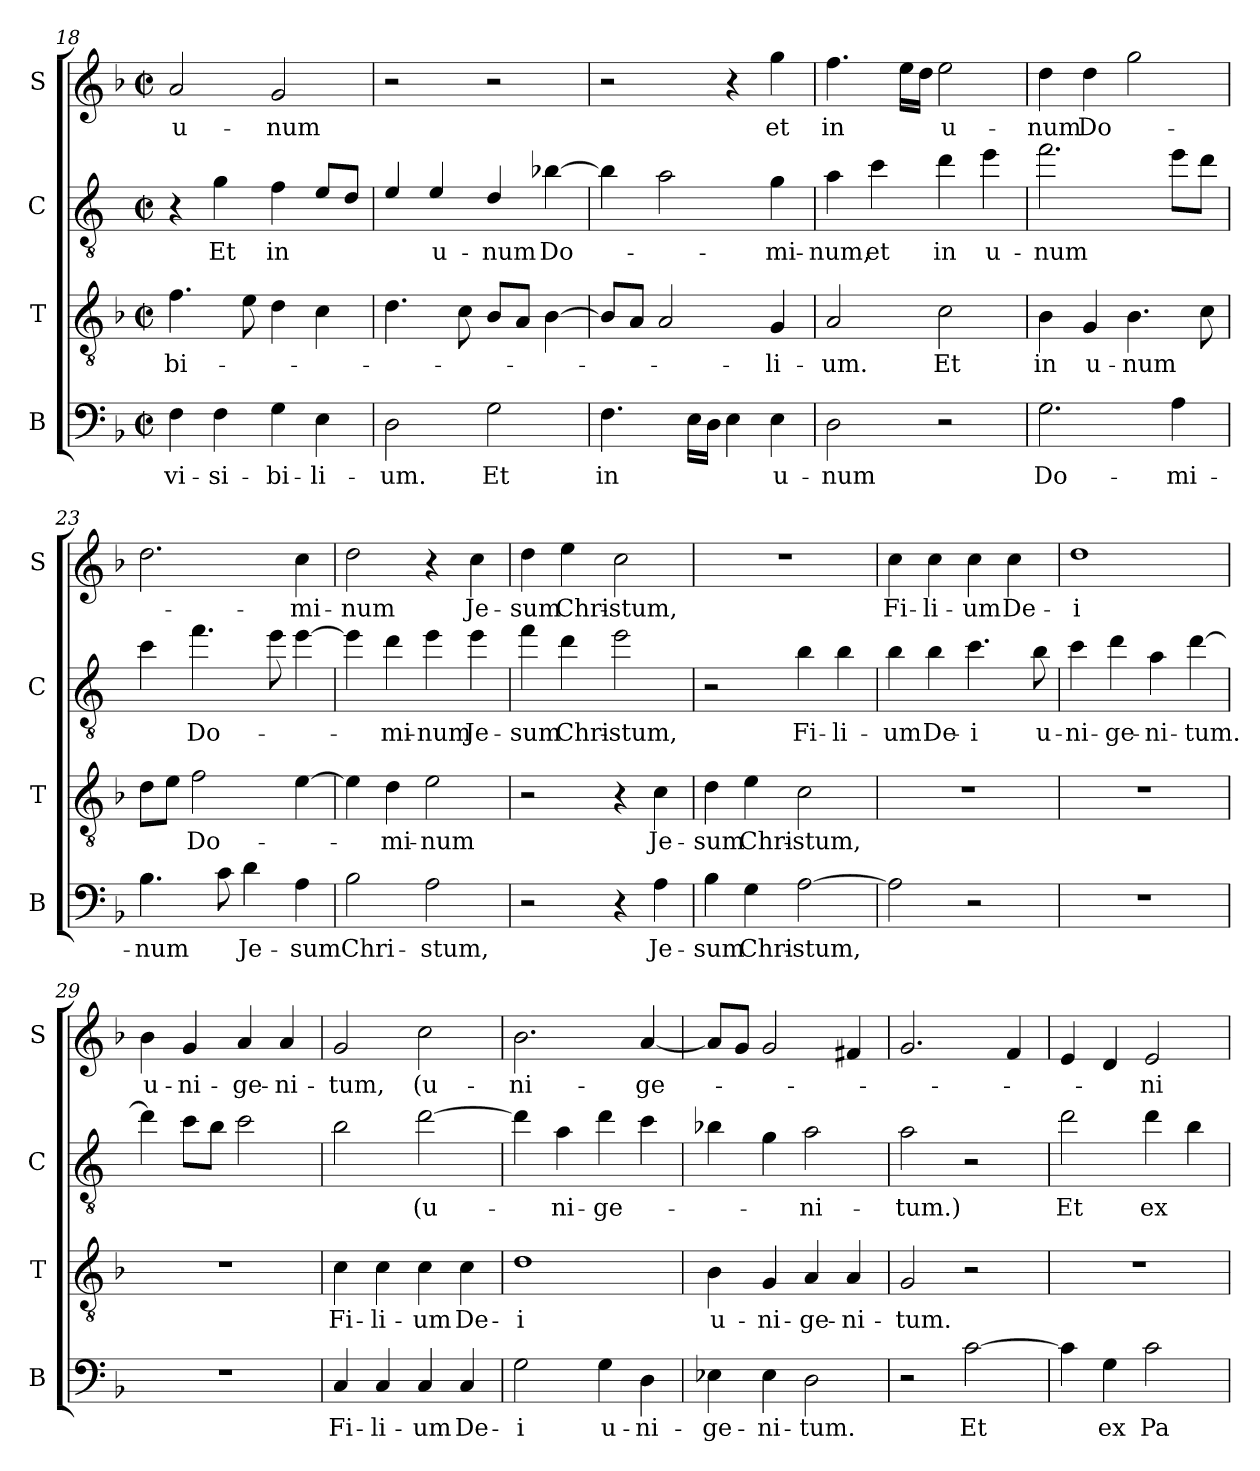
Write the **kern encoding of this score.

**kern	**text	**kern	**text	**kern	**text	**kern	**text
*part4	*part4	*part3	*part3	*part2	*part2	*part1	*part1
*staff4	*staff4	*staff3	*staff3	*staff2	*staff2	*staff1	*staff1
*I"B	*	*I"T	*	*I"C	*	*I"S	*
*I'B	*	*I'T	*	*I'C	*	*I'S	*
!!LO:LB:g=z
*clefF4	*	*clefGv2	*	*clefGv2	*	*clefG2	*
*	*	*	*	*ITrd4c7	*	*	*
*k[b-]	*	*k[b-]	*	*k[b-]	*	*k[b-]	*
*M2/2	*	*M2/2	*	*M2/2	*	*M2/2	*
*met(c|)	*	*met(c|)	*	*met(c|)	*	*met(c|)	*
=18	=18	=18	=18	=18	=18	=18	=18
!	!LO:LY:b	!	!LO:LY:b	!	!	!	!LO:LY:b
4F\	-vi-	4.f\	-bi-	4r	.	2a/	u-
!	!LO:LY:b	!	!	!	!LO:LY:b	!	!
4F\	-si-	.	.	4c\	Et	.	.
.	.	8e\	.	.	.	.	.
!	!LO:LY:b	!	!	!	!LO:LY:b	!	!LO:LY:b
4G\	-bi-	4d\	.	4B-\	in	2g/	-num
!	!LO:LY:b	!	!	!	!	!	!
4E\	-li-	4c\	.	8A/L	.	.	.
.	.	.	.	8G/J	.	.	.
=19	=19	=19	=19	=19	=19	=19	=19
!	!LO:LY:b	!	!	!	!	!	!
2D\	-um.	4.d\	.	4A/	.	2r	.
!	!	!	!	!	!LO:LY:b	!	!
.	.	.	.	4A/	u-	.	.
.	.	8c\	.	.	.	.	.
!	!LO:LY:b	!	!	!	!LO:LY:b	!	!
2G\	Et	8B-/L	.	4G/	-num	2r	.
.	.	8A/J	.	.	.	.	.
!	!	!	!	!	!LO:LY:b	!	!
.	.	[4B-\	.	[4e-X\	Do-	.	.
=20	=20	=20	=20	=20	=20	=20	=20
!	!LO:LY:b	!	!	!	!	!	!
4.F\	in	8B-/L]	.	4e-\]	.	2r	.
.	.	8A/J	.	.	.	.	.
.	.	2A/	.	2d\	.	.	.
16E\LL	.	.	.	.	.	.	.
16D\JJ	.	.	.	.	.	.	.
4E\	.	.	.	.	.	4r	.
!	!LO:LY:b	!	!LO:LY:b	!	!LO:LY:b	!	!LO:LY:b
4E\	u-	4G/	-li-	4c\	-mi-	4gg\	et
=21	=21	=21	=21	=21	=21	=21	=21
!	!LO:LY:b	!	!LO:LY:b	!	!LO:LY:b	!	!LO:LY:b
2D\	-num	2A/	-um.	4d\	-num,	4.ff\	in
!	!	!	!	!	!LO:LY:b	!	!
.	.	.	.	4f\	et	.	.
.	.	.	.	.	.	16ee\LL	.
.	.	.	.	.	.	16dd\JJ	.
!	!	!	!LO:LY:b	!	!LO:LY:b	!	!LO:LY:b
2r	.	2c\	Et	4g\	in	2ee\	u-
!	!	!	!	!	!LO:LY:b	!	!
.	.	.	.	4a\	u-	.	.
=22	=22	=22	=22	=22	=22	=22	=22
!	!LO:LY:b	!	!LO:LY:b	!	!LO:LY:b	!	!LO:LY:b
2.G\	Do-	4B-\	in	2.b-\	-num	4dd\	-num
!	!	!	!LO:LY:b	!	!	!	!LO:LY:b
.	.	4G/	u-	.	.	4dd\	Do-
!	!	!	!LO:LY:b	!	!	!	!
.	.	4.B-\	-num	.	.	2gg\	.
!	!LO:LY:b	!	!	!	!	!	!
4A\	-mi-	.	.	8a\L	.	.	.
.	.	8c\	.	8g\J	.	.	.
!!LO:LB:g=z
=23	=23	=23	=23	=23	=23	=23	=23
!	!LO:LY:b	!	!	!	!	!	!
4.B-\	-num	8d\L	.	4f\	.	2.dd\	.
.	.	8e\J	.	.	.	.	.
!	!	!	!LO:LY:b	!	!LO:LY:b	!	!
.	.	2f\	Do-	4.b-\	Do-	.	.
8c\	.	.	.	.	.	.	.
!	!LO:LY:b	!	!	!	!	!	!
4d\	Je-	.	.	.	.	.	.
.	.	.	.	8a\	.	.	.
!	!LO:LY:b	!	!	!	!	!	!LO:LY:b
4A\	-sum	[4e\	.	[4a\	.	4cc\	-mi-
=24	=24	=24	=24	=24	=24	=24	=24
!	!LO:LY:b	!	!	!	!	!	!LO:LY:b
2B-\	Chri-	4e\]	.	4a\]	.	2dd\	-num
!	!	!	!LO:LY:b	!	!LO:LY:b	!	!
.	.	4d\	-mi-	4g\	-mi-	.	.
!	!LO:LY:b	!	!LO:LY:b	!	!LO:LY:b	!	!
2A\	-stum,	2e\	-num	4a\	-num	4r	.
!	!	!	!	!	!LO:LY:b	!	!LO:LY:b
.	.	.	.	4a\	Je-	4cc\	Je-
=25	=25	=25	=25	=25	=25	=25	=25
!	!	!	!	!	!LO:LY:b	!	!LO:LY:b
2r	.	2r	.	4b-\	-sum	4dd\	-sum
!	!	!	!	!	!LO:LY:b	!	!LO:LY:b
.	.	.	.	4g\	Chri-	4ee\	Chri-
!	!	!	!	!	!LO:LY:b	!	!LO:LY:b
4r	.	4r	.	2a\	-stum,	2cc\	-stum,
!	!LO:LY:b	!	!LO:LY:b	!	!	!	!
4A\	Je-	4c\	Je-	.	.	.	.
=26	=26	=26	=26	=26	=26	=26	=26
!	!LO:LY:b	!	!LO:LY:b	!	!	!	!
4B-\	-sum	4d\	-sum	2r	.	1r	.
!	!LO:LY:b	!	!LO:LY:b	!	!	!	!
4G\	Chri-	4e\	Chri-	.	.	.	.
!	!LO:LY:b	!	!LO:LY:b	!	!LO:LY:b	!	!
[2A\	-stum,	2c\	-stum,	4e\	Fi-	.	.
!	!	!	!	!	!LO:LY:b	!	!
.	.	.	.	4e\	-li-	.	.
!!LO:PB:g=z
=27	=27	=27	=27	=27	=27	=27	=27
!	!	!	!	!	!LO:LY:b	!	!LO:LY:b
2A\]	.	1r	.	4e\	-um	4cc\	Fi-
!	!	!	!	!	!LO:LY:b	!	!LO:LY:b
.	.	.	.	4e\	De-	4cc\	-li-
!	!	!	!	!	!LO:LY:b	!	!LO:LY:b
2r	.	.	.	4.f\	-i	4cc\	-um
!	!	!	!	!	!	!	!LO:LY:b
.	.	.	.	.	.	4cc\	De-
!	!	!	!	!	!LO:LY:b	!	!
.	.	.	.	8e\	u-	.	.
=28	=28	=28	=28	=28	=28	=28	=28
!	!	!	!	!	!LO:LY:b	!	!LO:LY:b
1r	.	1r	.	4f\	-ni-	1dd	-i
!	!	!	!	!	!LO:LY:b	!	!
.	.	.	.	4g\	-ge-	.	.
!	!	!	!	!	!LO:LY:b	!	!
.	.	.	.	4d\	-ni-	.	.
!	!	!	!	!	!LO:LY:b	!	!
.	.	.	.	[4g\	-tum.	.	.
=29	=29	=29	=29	=29	=29	=29	=29
!	!	!	!	!	!	!	!LO:LY:b
1r	.	1r	.	4g\]	.	4b-\	u-
!	!	!	!	!	!	!	!LO:LY:b
.	.	.	.	8f\L	.	4g/	-ni-
.	.	.	.	8e\J	.	.	.
!	!	!	!	!	!	!	!LO:LY:b
.	.	.	.	2f\	.	4a/	-ge-
!	!	!	!	!	!	!	!LO:LY:b
.	.	.	.	.	.	4a/	-ni-
=30	=30	=30	=30	=30	=30	=30	=30
!	!LO:LY:b	!	!LO:LY:b	!	!	!	!LO:LY:b
4C/	Fi-	4c\	Fi-	2e\	.	2g/	-tum,
!	!LO:LY:b	!	!LO:LY:b	!	!	!	!
4C/	-li-	4c\	-li-	.	.	.	.
!	!LO:LY:b	!	!LO:LY:b	!	!LO:LY:b	!	!LO:LY:b
4C/	-um	4c\	-um	[2g\	(u-	2cc\	(u-
!	!LO:LY:b	!	!LO:LY:b	!	!	!	!
4C/	De-	4c\	De-	.	.	.	.
=31	=31	=31	=31	=31	=31	=31	=31
!	!LO:LY:b	!	!LO:LY:b	!	!	!	!LO:LY:b
2G\	-i	1d	-i	4g\]	.	2.b-\	-ni-
!	!	!	!	!	!LO:LY:b	!	!
.	.	.	.	4d\	-ni-	.	.
!	!LO:LY:b	!	!	!	!LO:LY:b	!	!
4G\	u-	.	.	4g\	-ge-	.	.
!	!LO:LY:b	!	!	!	!	!	!LO:LY:b
4D\	-ni-	.	.	4f\	.	[4a/	-ge-
!!LO:LB:g=z
=32	=32	=32	=32	=32	=32	=32	=32
!	!LO:LY:b	!	!LO:LY:b	!	!	!	!
4E-X\	-ge-	4B-\	u-	4e-X\	.	8a/L]	.
.	.	.	.	.	.	8g/J	.
!	!LO:LY:b	!	!LO:LY:b	!	!	!	!
4E-\	-ni-	4G/	-ni-	4c\	.	2g/	.
!	!LO:LY:b	!	!LO:LY:b	!	!LO:LY:b	!	!
2D\	-tum.	4A/	-ge-	2d\	-ni-	.	.
!	!	!	!LO:LY:b	!	!	!	!
.	.	4A/	-ni-	.	.	4f#X/	.
=33	=33	=33	=33	=33	=33	=33	=33
!	!	!	!LO:LY:b	!	!LO:LY:b	!	!
2r	.	2G/	-tum.	2d\	-tum.)	2.g/	.
!	!LO:LY:b	!	!	!	!	!	!
[2c\	Et	2r	.	2r	.	.	.
.	.	.	.	.	.	4f/	.
=34	=34	=34	=34	=34	=34	=34	=34
!	!	!	!	!	!LO:LY:b	!	!
4c\]	.	1r	.	2g\	Et	4e/	.
!	!LO:LY:b	!	!	!	!	!	!
4G\	ex	.	.	.	.	4d/	.
!	!LO:LY:b	!	!	!	!LO:LY:b	!	!LO:LY:b
2c\	Pa-	.	.	4g\	ex	2e/	ni-
.	.	.	.	4e\	.	.	.
=	=	=	=	=	=	=	=
*-	*-	*-	*-	*-	*-	*-	*-
